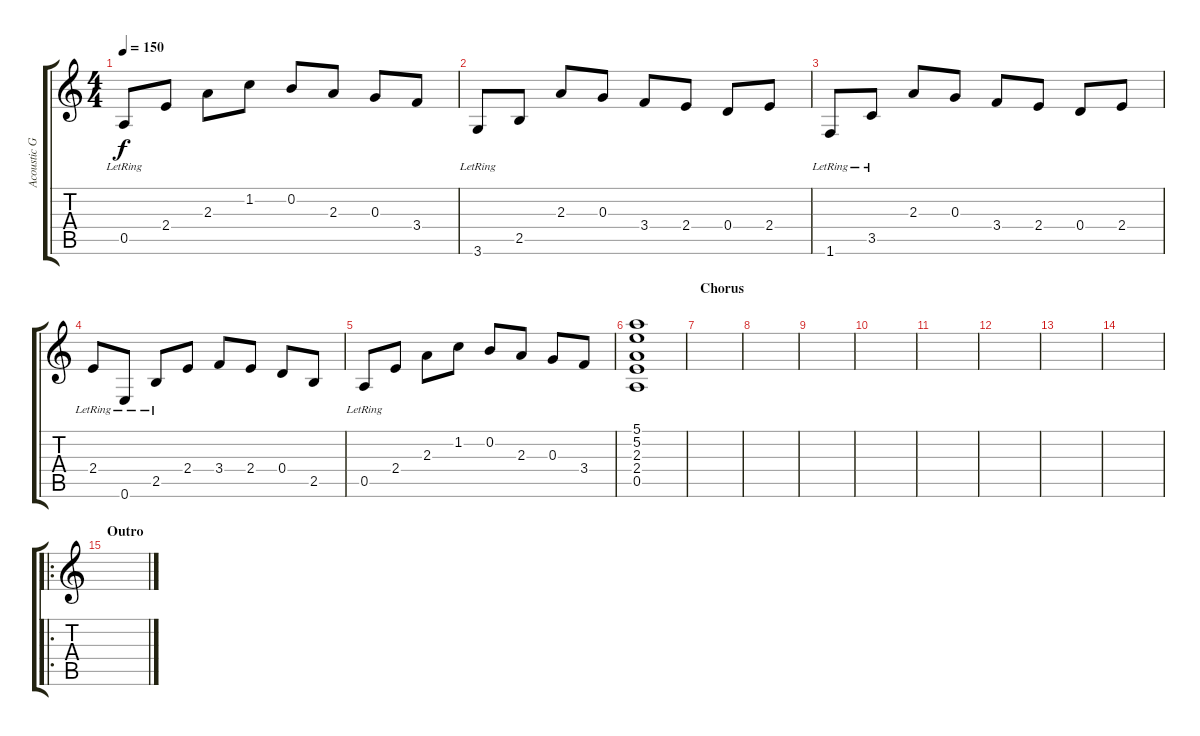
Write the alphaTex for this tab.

\track ("Acoustic Guitar 1" "Acoustic G") {instrument overdrivenguitar}
\staff {score tabs}
\tuning (E4 B3 G3 D3 A2 E2) {hide}
\ts (4 4)
\tempo 150
\clef g2
\ks c
0.5{lr}.8{dy f} 2.4.8 2.3.8 1.2.8 0.2.8 2.3.8 0.3.8 3.4.8 |
3.6{lr}.8 2.5.8 2.3.8 0.3.8 3.4.8 2.4.8 0.4.8 2.4.8 |
1.6{lr}.8 3.5{lr}.8 2.3.8 0.3.8 3.4.8 2.4.8 0.4.8 2.4.8 |
2.4{lr}.8 0.6{lr}.8 2.5{lr}.8 2.4.8 3.4.8 2.4.8 0.4.8 2.5.8 |
0.5{lr}.8 2.4.8 2.3.8 1.2.8 0.2.8 2.3.8 0.3.8 3.4.8 |
(5.1 5.2 2.3 2.4 0.5).1 |
\section ("" "Chorus")
|
|
|
|
|
|
|
|
\ro
\section ("" "Outro")
